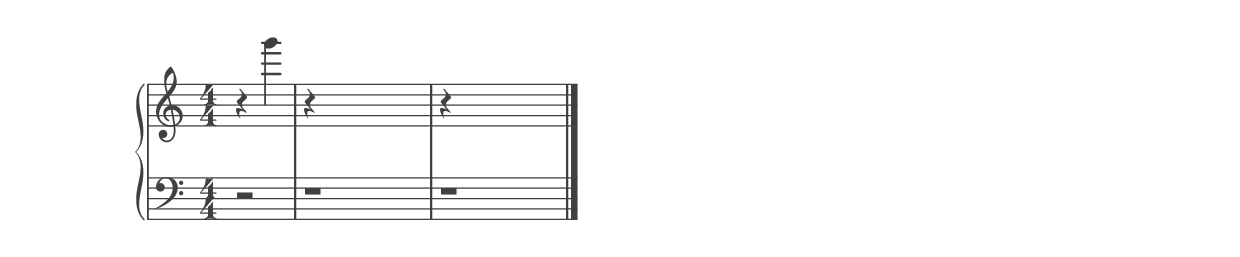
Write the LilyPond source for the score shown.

%% ----------------------------------------------------------------------------
%% Generated on: 2019 January 05
%% Note Name: G6
%% Octave: 6
%% Clef: treble
%% Filename: 135-71-6-treble-G6
%% ----------------------------------------------------------------------------

\version "2.19.82"

\include "../piano_note_colors.ly"

\header {
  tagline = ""
}

upper = {
  \clef treble
  \numericTimeSignature
  % treble note
  r4 g'''4
  % treble octave (hidden)
  r4 \hideNotes g''4 g'''4 g''''4
  % treble octave (hidden) repeat
  \unHideNotes
  r4 \hideNotes g''4 g'''4 g''''4
  \bar "|."
}

lower = {
  \clef bass
  \numericTimeSignature
  % bass note in color
  r2
  % bass octave (hidden)
  r1
  % bass octave (hidden) repeat
  \unHideNotes
  r1
}

\score {
  \new PianoStaff <<
    \context Score
    \applyContext #(override-color-for-all-grobs default-black)
    \time 4/4
    \partial 2
    \new Staff = upper { \upper }
    \new Staff = lower { \lower }
  >>
  \layout { }
  \midi { }
}